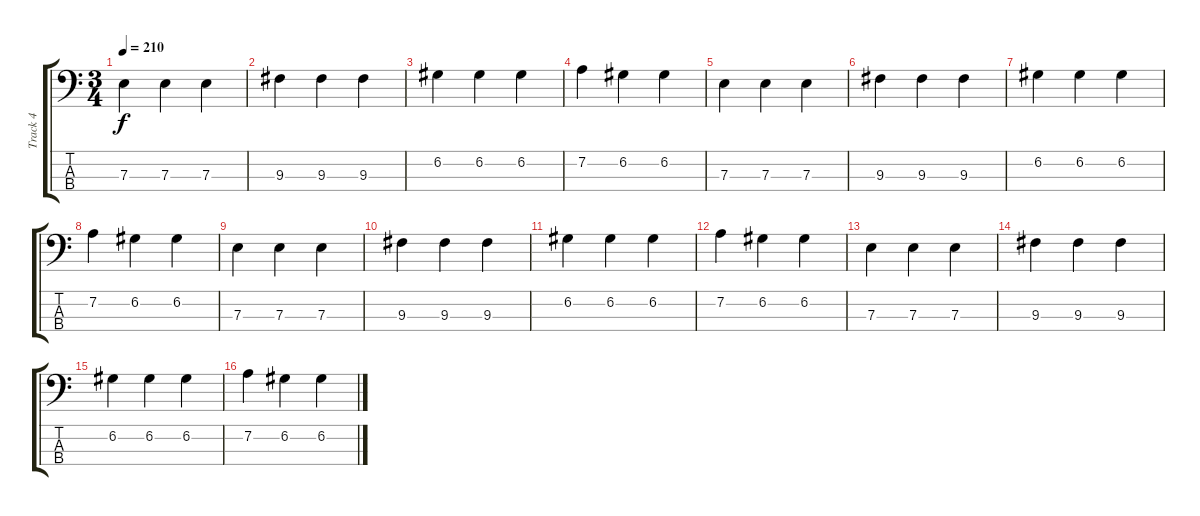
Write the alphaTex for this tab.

\track ("Track 4" "Track 4") {instrument slapbass1}
\staff {score tabs}
\tuning (G2 D2 A1 E1) {hide}
\ts (3 4)
\tempo 210
\clef f4
\ks c
7.3.4{dy f} 7.3.4 7.3.4 |
9.3.4 9.3.4 9.3.4 |
6.2.4 6.2.4 6.2.4 |
7.2.4 6.2.4 6.2.4 |
7.3.4 7.3.4 7.3.4 |
9.3.4 9.3.4 9.3.4 |
6.2.4 6.2.4 6.2.4 |
7.2.4 6.2.4 6.2.4 |
7.3.4 7.3.4 7.3.4 |
9.3.4 9.3.4 9.3.4 |
6.2.4 6.2.4 6.2.4 |
7.2.4 6.2.4 6.2.4 |
7.3.4 7.3.4 7.3.4 |
9.3.4 9.3.4 9.3.4 |
6.2.4 6.2.4 6.2.4 |
7.2.4 6.2.4 6.2.4
